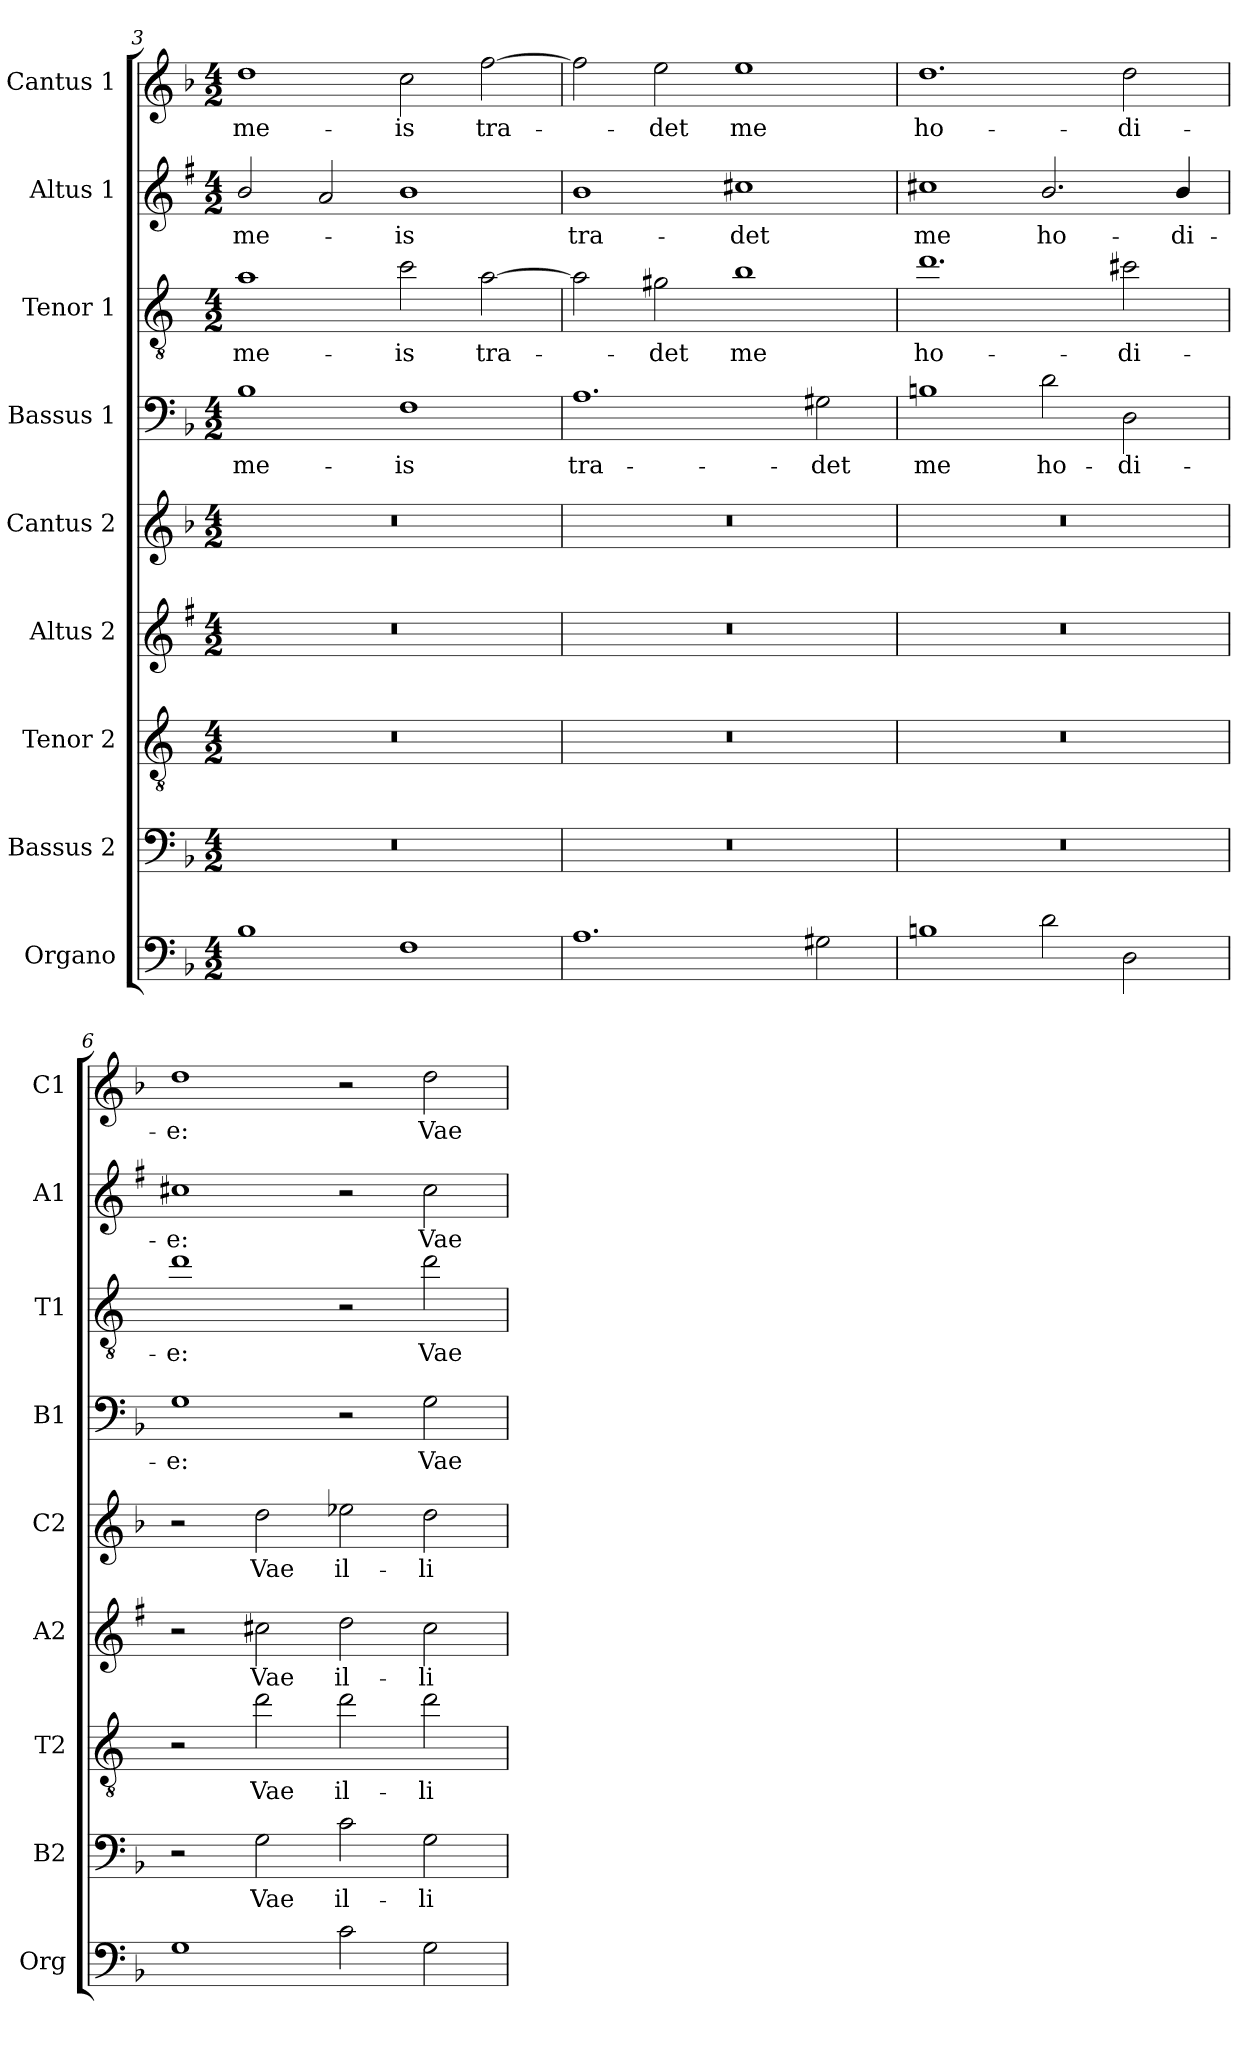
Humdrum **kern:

**kern	**kern	**text	**kern	**text	**kern	**text	**kern	**text	**kern	**text	**kern	**text	**kern	**text	**kern	**text
*part9	*part8	*part8	*part7	*part7	*part6	*part6	*part5	*part5	*part4	*part4	*part3	*part3	*part2	*part2	*part1	*part1
*staff9	*staff8	*staff8	*staff7	*staff7	*staff6	*staff6	*staff5	*staff5	*staff4	*staff4	*staff3	*staff3	*staff2	*staff2	*staff1	*staff1
*I"Organo	*I"Bassus 2	*	*I"Tenor 2	*	*I"Altus 2	*	*I"Cantus 2	*	*I"Bassus 1	*	*I"Tenor 1	*	*I"Altus 1	*	*I"Cantus 1	*
*I'Org	*I'B2	*	*I'T2	*	*I'A2	*	*I'C2	*	*I'B1	*	*I'T1	*	*I'A1	*	*I'C1	*
*clefF4	*clefF4	*	*clefGv2	*	*clefG2	*	*clefG2	*	*clefF4	*	*clefGv2	*	*clefG2	*	*clefG2	*
*	*	*	*ITrd4c7	*	*ITrd1c2	*	*	*	*	*	*ITrd4c7	*	*ITrd1c2	*	*	*
*k[b-]	*k[b-]	*	*k[b-]	*	*k[b-]	*	*k[b-]	*	*k[b-]	*	*k[b-]	*	*k[b-]	*	*k[b-]	*
*F:	*F:	*	*F:	*	*F:	*	*F:	*	*F:	*	*F:	*	*F:	*	*F:	*
*M4/2	*M4/2	*	*M4/2	*	*M4/2	*	*M4/2	*	*M4/2	*	*M4/2	*	*M4/2	*	*M4/2	*
=3	=3	=3	=3	=3	=3	=3	=3	=3	=3	=3	=3	=3	=3	=3	=3	=3
!	!	!	!	!	!	!	!	!	!	!LO:LY:b	!	!LO:LY:b	!	!LO:LY:b	!	!LO:LY:b
1B-	0r	.	0r	.	0r	.	0r	.	1B-	me-	1d	me-	2a/	me-	1dd	me-
.	.	.	.	.	.	.	.	.	.	.	.	.	2g/	.	.	.
!	!	!	!	!	!	!	!	!	!	!LO:LY:b	!	!LO:LY:b	!	!LO:LY:b	!	!LO:LY:b
1F	.	.	.	.	.	.	.	.	1F	-is	2f\	-is	1a	-is	2cc\	-is
!	!	!	!	!	!	!	!	!	!	!	!	!LO:LY:b	!	!	!	!LO:LY:b
.	.	.	.	.	.	.	.	.	.	.	[2d\	tra-	.	.	[2ff\	tra-
=4	=4	=4	=4	=4	=4	=4	=4	=4	=4	=4	=4	=4	=4	=4	=4	=4
!	!	!	!	!	!	!	!	!	!	!LO:LY:b	!	!	!	!LO:LY:b	!	!
1.A	0r	.	0r	.	0r	.	0r	.	1.A	tra-	2d\]	.	1a	tra-	2ff\]	.
!	!	!	!	!	!	!	!	!	!	!	!	!LO:LY:b	!	!	!	!LO:LY:b
.	.	.	.	.	.	.	.	.	.	.	2c#X\	-det	.	.	2ee\	-det
!	!	!	!	!	!	!	!	!	!	!	!	!LO:LY:b	!	!LO:LY:b	!	!LO:LY:b
.	.	.	.	.	.	.	.	.	.	.	1e	me	1bn	-det	1ee	me
!	!	!	!	!	!	!	!	!	!	!LO:LY:b	!	!	!	!	!	!
2G#X\	.	.	.	.	.	.	.	.	2G#X\	-det	.	.	.	.	.	.
=5	=5	=5	=5	=5	=5	=5	=5	=5	=5	=5	=5	=5	=5	=5	=5	=5
!	!	!	!	!	!	!	!	!	!	!LO:LY:b	!	!LO:LY:b	!	!LO:LY:b	!	!LO:LY:b
1Bn	0r	.	0r	.	0r	.	0r	.	1Bn	me	1.g	ho-	1bn	me	1.dd	ho-
!	!	!	!	!	!	!	!	!	!	!LO:LY:b	!	!	!	!LO:LY:b	!	!
2d\	.	.	.	.	.	.	.	.	2d\	ho-	.	.	2.a/	ho-	.	.
!	!	!	!	!	!	!	!	!	!	!LO:LY:b	!	!LO:LY:b	!	!	!	!LO:LY:b
2D\	.	.	.	.	.	.	.	.	2D\	-di-	2f#X\	-di-	.	.	2dd\	-di-
!	!	!	!	!	!	!	!	!	!	!	!	!	!	!LO:LY:b	!	!
.	.	.	.	.	.	.	.	.	.	.	.	.	4a/	-di-	.	.
!!LO:LB:g=z
=6	=6	=6	=6	=6	=6	=6	=6	=6	=6	=6	=6	=6	=6	=6	=6	=6
!	!	!	!	!	!	!	!	!	!	!LO:LY:b	!	!LO:LY:b	!	!LO:LY:b	!	!LO:LY:b
1G	2r	.	2r	.	2r	.	2r	.	1G	-e:	1g	-e:	1bn	-e:	1dd	-e:
!	!	!LO:LY:b	!	!LO:LY:b	!	!LO:LY:b	!	!LO:LY:b	!	!	!	!	!	!	!	!
.	2G\	Vae	2g\	Vae	2bn\	Vae	2dd\	Vae	.	.	.	.	.	.	.	.
!	!	!LO:LY:b	!	!LO:LY:b	!	!LO:LY:b	!	!LO:LY:b	!	!	!	!	!	!	!	!
2c\	2c\	il-	2g\	il-	2cc\	il-	2ee-X\	il-	2r	.	2r	.	2r	.	2r	.
!	!	!LO:LY:b	!	!LO:LY:b	!	!LO:LY:b	!	!LO:LY:b	!	!LO:LY:b	!	!LO:LY:b	!	!LO:LY:b	!	!LO:LY:b
2G\	2G\	-li	2g\	-li	2b\	-li	2dd\	-li	2G\	Vae	2g\	Vae	2b\	Vae	2dd\	Vae
=	=	=	=	=	=	=	=	=	=	=	=	=	=	=	=	=
*-	*-	*-	*-	*-	*-	*-	*-	*-	*-	*-	*-	*-	*-	*-	*-	*-
